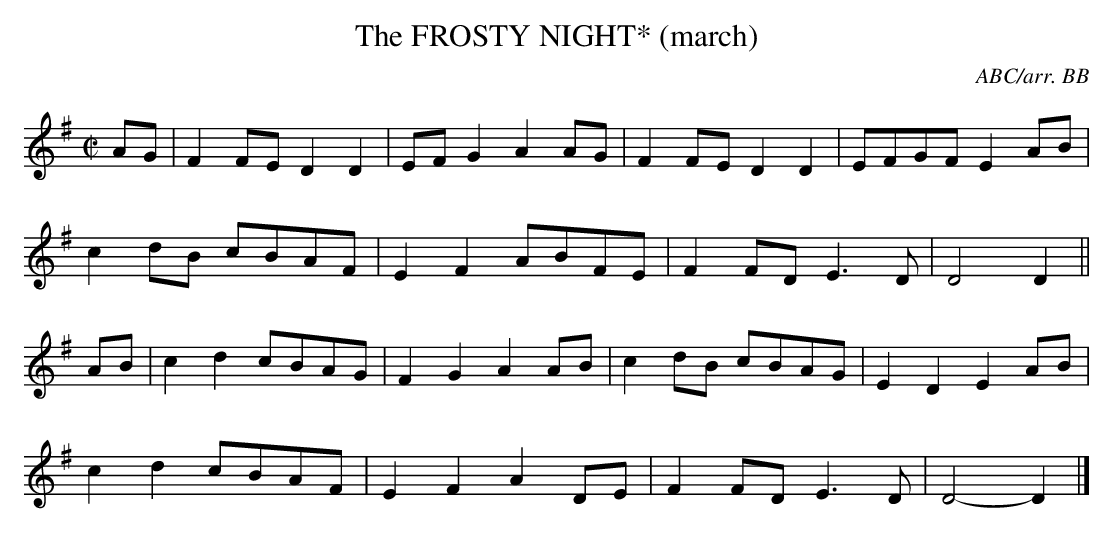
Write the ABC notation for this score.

X:1
T:FROSTY NIGHT* (march), The
C:ABC/arr. BB
Y:"andante"
M:C|
L:1/8
K:Dmix % source key = Eb
AG|F2FE D2D2|EFG2 A2AG|F2FE D2D2|EFGF E2AB|
c2dB cBAF|E2F2 ABFE|F2FD E3D|D4 D2 ||
AB|c2d2 cBAG|F2G2 A2AB|c2dB cBAG|E2D2 E2AB|
c2d2 cBAF|E2F2 A2DE|F2FD E3D|D4-D2 |]
